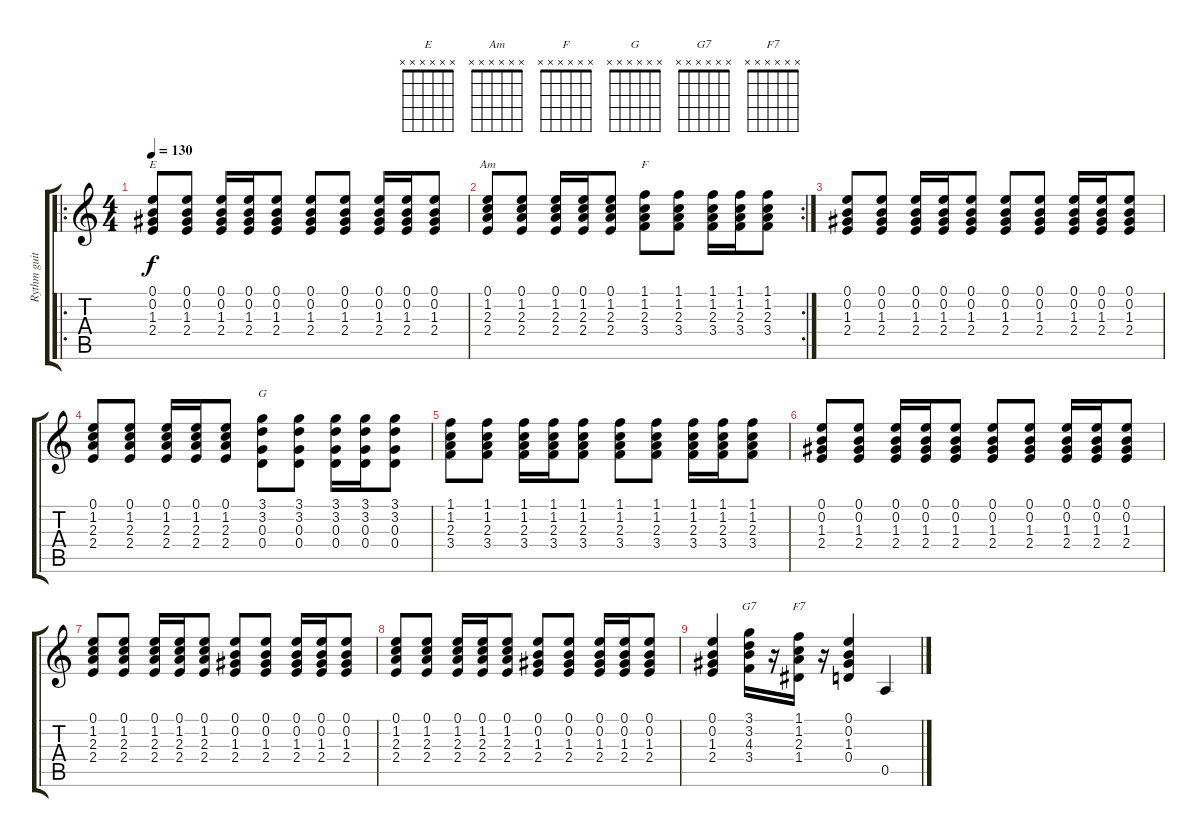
\track ("Rythm guitar" "Rythm guit") {instrument acousticguitarsteel}
\staff {score tabs}
\tuning (E4 B3 G3 D3 A2 E2) {hide}
\chord ("E" x x x x x x) {firstfret 0}
\chord ("Am" x x x x x x) {firstfret 0}
\chord ("F" x x x x x x) {firstfret 0}
\chord ("G" x x x x x x) {firstfret 0}
\chord ("G7" x x x x x x) {firstfret 0}
\chord ("F7" x x x x x x) {firstfret 0}
\ro
\ts (4 4)
\tempo 130
\clef g2
\ks c
(0.1 0.2 1.3 2.4).8{ch "E" dy f instrument acousticguitarsteel} (0.1 0.2 1.3 2.4).8 (0.1 0.2 1.3 2.4).16 (0.1 0.2 1.3 2.4).16 (0.1 0.2 1.3 2.4).8 (0.1 0.2 1.3 2.4).8 (0.1 0.2 1.3 2.4).8 (0.1 0.2 1.3 2.4).16 (0.1 0.2 1.3 2.4).16 (0.1 0.2 1.3 2.4).8 |
\rc 2
(0.1 1.2 2.3 2.4).8{ch "Am"} (0.1 1.2 2.3 2.4).8 (0.1 1.2 2.3 2.4).16 (0.1 1.2 2.3 2.4).16 (0.1 1.2 2.3 2.4).8 (1.1 1.2 2.3 3.4).8{ch "F"} (1.1 1.2 2.3 3.4).8 (1.1 1.2 2.3 3.4).16 (1.1 1.2 2.3 3.4).16 (1.1 1.2 2.3 3.4).8 |
(0.1 0.2 1.3 2.4).8 (0.1 0.2 1.3 2.4).8 (0.1 0.2 1.3 2.4).16 (0.1 0.2 1.3 2.4).16 (0.1 0.2 1.3 2.4).8 (0.1 0.2 1.3 2.4).8 (0.1 0.2 1.3 2.4).8 (0.1 0.2 1.3 2.4).16 (0.1 0.2 1.3 2.4).16 (0.1 0.2 1.3 2.4).8 |
(0.1 1.2 2.3 2.4).8 (0.1 1.2 2.3 2.4).8 (0.1 1.2 2.3 2.4).16 (0.1 1.2 2.3 2.4).16 (0.1 1.2 2.3 2.4).8 (3.1 3.2 0.3 0.4).8{ch "G"} (3.1 3.2 0.3 0.4).8 (3.1 3.2 0.3 0.4).16 (3.1 3.2 0.3 0.4).16 (3.1 3.2 0.3 0.4).8 |
(1.1 1.2 2.3 3.4).8 (1.1 1.2 2.3 3.4).8 (1.1 1.2 2.3 3.4).16 (1.1 1.2 2.3 3.4).16 (1.1 1.2 2.3 3.4).8 (1.1 1.2 2.3 3.4).8 (1.1 1.2 2.3 3.4).8 (1.1 1.2 2.3 3.4).16 (1.1 1.2 2.3 3.4).16 (1.1 1.2 2.3 3.4).8 |
(0.1 0.2 1.3 2.4).8 (0.1 0.2 1.3 2.4).8 (0.1 0.2 1.3 2.4).16 (0.1 0.2 1.3 2.4).16 (0.1 0.2 1.3 2.4).8 (0.1 0.2 1.3 2.4).8 (0.1 0.2 1.3 2.4).8 (0.1 0.2 1.3 2.4).16 (0.1 0.2 1.3 2.4).16 (0.1 0.2 1.3 2.4).8 |
(0.1 1.2 2.3 2.4).8 (0.1 1.2 2.3 2.4).8 (0.1 1.2 2.3 2.4).16 (0.1 1.2 2.3 2.4).16 (0.1 1.2 2.3 2.4).8 (0.1 0.2 1.3 2.4).8 (0.1 0.2 1.3 2.4).8 (0.1 0.2 1.3 2.4).16 (0.1 0.2 1.3 2.4).16 (0.1 0.2 1.3 2.4).8 |
(0.1 1.2 2.3 2.4).8 (0.1 1.2 2.3 2.4).8 (0.1 1.2 2.3 2.4).16 (0.1 1.2 2.3 2.4).16 (0.1 1.2 2.3 2.4).8 (0.1 0.2 1.3 2.4).8 (0.1 0.2 1.3 2.4).8 (0.1 0.2 1.3 2.4).16 (0.1 0.2 1.3 2.4).16 (0.1 0.2 1.3 2.4).8 |
(0.1 0.2 1.3 2.4).4 (3.1 3.2 4.3 3.4).16{ch "G7"} r.16 (1.1 1.2 2.3 1.4).16{ch "F7"} r.16 (0.1 0.2 1.3 0.4).4 0.5.4
